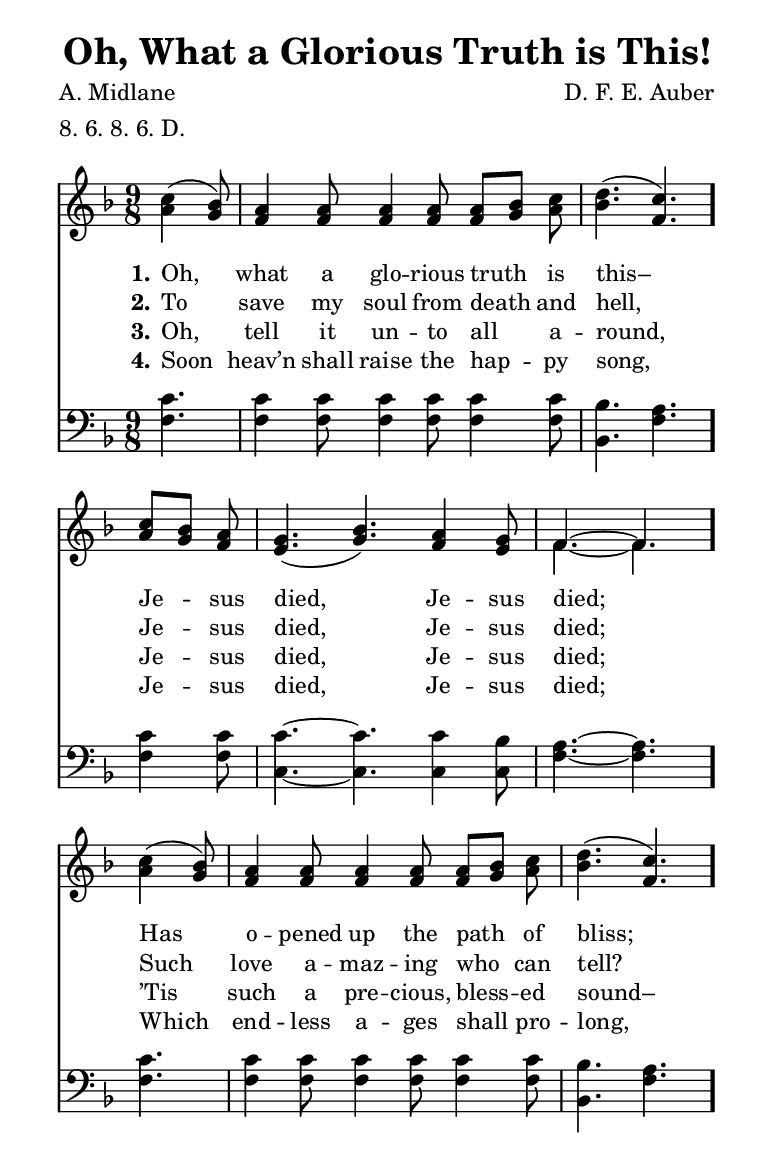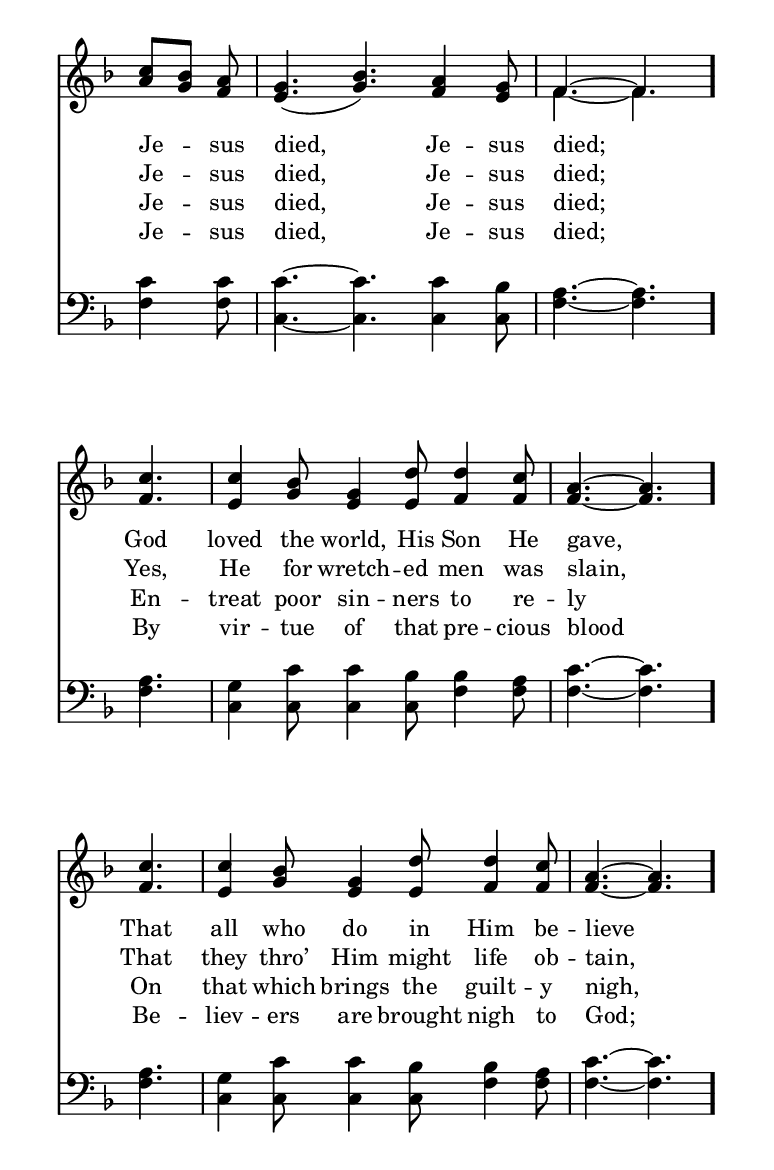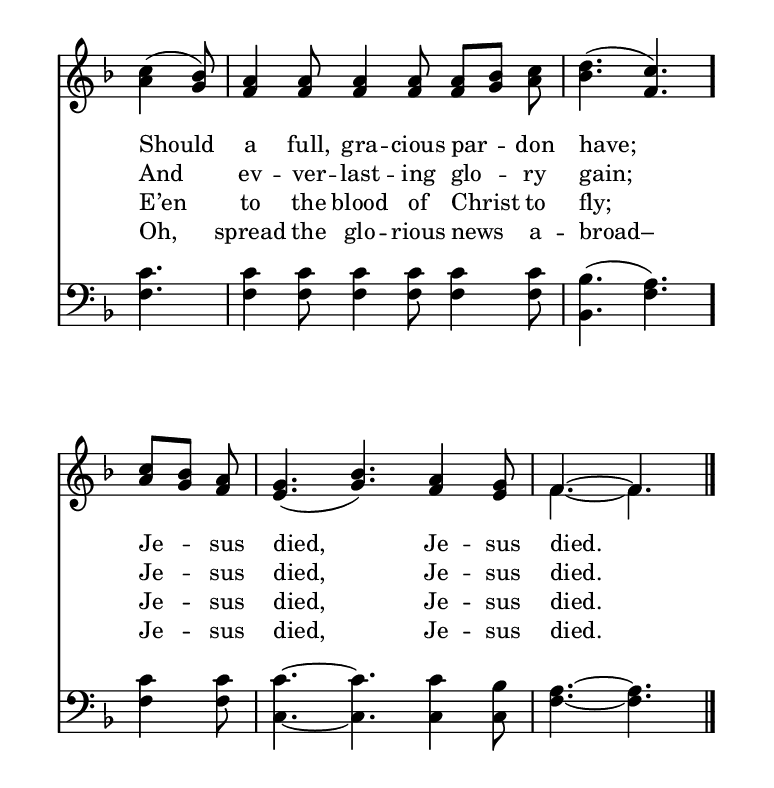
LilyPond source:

\include "common/global.ily"
\paper {
  \include "common/paper.ily"
}

\header{
  %gospel
  hymnnumber = "27"
  title = "Oh, What a Glorious Truth is This!"
  tunename = "Mercy’s Free"
  meter = "8. 6. 8. 6. D." % original has 8. 6. 8. 6. 8. 6. 8. 6.
  poet = "A. Midlane"
  composer = "D. F. E. Auber"
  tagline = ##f
}

global = {
  \include "common/overrides.ily"
  \autoBeamOff
  \override Staff.TimeSignature.style = #'numbered \time 9/8
  \once \override Score.MetronomeMark.transparent = ##t
  \tempo 4 = 80
  \key f \major
  \partial 4.
}

patternOne   = { c4( c8) | c4 c8 c4 c8 c8[ c8] c8 | c4.( c4.) c8[ c8] c8 | c4.( c4.) c4 c8 | c4. ~ c4. }
patternTwo   = { c4. | c4 c8 c4 c8 c4 c8 | c4. ~ c4. c4. | c4 c8 c4 c8 c4 c8 | c4. ~ c4. }
patternThree = { c4. | c4 c8 c4 c8 c4 c8 | c4. c4. c4 c8 | c4. ~ c4. c4 c8 | c4. ~ c4. }
patternFour  = { c4( c8) | c4 c8 c4 c8 c8[ c8] c8 | c4.( c4.) c8[ c8] c8 | c4.( c4.) c4 c8 | c4. ~ c4. }
patternFive  = { c4. | c4 c8 c4 c8 c4 c8 | c4.( c4.) c4 c8 | c4. ~ c4. c4 c8 | c4. ~ c4. }

notesSoprano = {
\global
\relative c' {

    \changePitch \patternOne  { c' bes | a a a a a bes c | d c c bes a | g bes a g | f f }
    \changePitch \patternOne  { c' bes | a a a a a bes c | d c c bes a | g bes a g | f f }
    \changePitch \patternTwo  { c' | c bes g d' d c | a a c | c bes g d' d c | a a }
    \changePitch \patternFour { c bes | a a a a a bes c | d c c bes a | g bes a g | f f }

	\bar "|."

}
}

notesAlto = {
\global
\relative e' {

    \changePitch \patternOne  { a g | f f f f f g a | bes f a g f | e g f e | f f }
    \changePitch \patternOne  { a g | f f f f f g a | bes f a g f | e g f e | f f }
    \changePitch \patternTwo  { f | e g e e f f | f f f | e g e e f f | f f }
    \changePitch \patternFour { a g | f f f f f g a | bes f a g f | e g f e | f f }

}
}

notesTenor = {
\global
\relative a {

    \changePitch \patternThree { c | c c c c c c | bes a c c | c c c bes | a a }
    \changePitch \patternThree { c | c c c c c c | bes a c c | c c c bes | a a }
    \changePitch \patternTwo   { a | g c c bes bes a | c c a | g c c bes bes a | c c }
    \changePitch \patternFive  { c | c c c c c c | bes a c c | c c c bes | a a }

}
}

notesBass = {
\global
\relative a {

    \changePitch \patternThree { f | f f f f f f | bes, f' f f | c c c c | f f }
    \changePitch \patternThree { f | f f f f f f | bes, f' f f | c c c c | f f }
    \changePitch \patternTwo   { f | c c c c f f | f f | f c c c c f f | f f }
    \changePitch \patternFive  { f | f f f f f f | bes, f' f f | c c c c | f f }

}
}

wordsA = \lyricmode {
\set stanza = "1."

Oh, what a glo -- rious truth is this– \bar "."
Je -- sus died, Je -- sus died; \bar "." \break
Has o -- pened up the path of bliss; \bar "."
Je -- sus died, Je -- sus died; \bar "." \break
God loved the world, His Son He gave, \bar "."
That all who do in Him be -- lieve \bar "." \break
Should a full, gra -- cious par -- don have; \bar "."
Je -- sus died, Je -- sus died. \bar "." \break

}

wordsB = \lyricmode {
\set stanza = "2."

To save my soul from death and hell,
Je -- sus died, Je -- sus died;
Such love a -- maz -- ing who can tell?
Je -- sus died, Je -- sus died;
Yes, He for wretch -- ed men was slain,
That they thro’ Him might life ob -- tain,
And ev -- ver -- last -- ing glo -- ry gain;
Je -- sus died, Je -- sus died.

}

wordsC = \lyricmode {
\set stanza = "3."

Oh, tell it un -- to all a -- round,
Je -- sus died, Je -- sus died;
’Tis such a pre -- cious, bless -- ed sound–
Je -- sus died, Je -- sus died;
En -- treat poor sin -- ners to re -- ly
On that which brings the guilt -- y nigh,
E’en to the blood of Christ to fly;
Je -- sus died, Je -- sus died.

}

wordsD = \lyricmode {
\set stanza = "4."

Soon heav’n shall raise the hap -- py song,
Je -- sus died, Je -- sus died;
Which end -- less a -- ges shall pro -- long,
Je -- sus died, Je -- sus died;
By vir -- tue of that pre -- cious blood
Be -- liev -- ers are brought nigh to God;
Oh, spread the glo -- rious news a -- broad–
Je -- sus died, Je -- sus died.

}


\score {
  \context ChoirStaff <<
    \context Staff = upper <<
      \set Staff.autoBeaming = ##f
      \set ChoirStaff.systemStartDelimiter = #'SystemStartBar
      \set ChoirStaff.printPartCombineTexts = ##f
      \partcombine #'(2 . 9) \notesSoprano \notesAlto
      \context NullVoice = sopranos { \voiceOne << \notesSoprano >> }
      \context NullVoice = altos { \voiceTwo << \notesAlto >> }
      \context Lyrics = one   \lyricsto sopranos \wordsA
      \context Lyrics = two   \lyricsto sopranos \wordsB
      \context Lyrics = three \lyricsto sopranos \wordsC
      \context Lyrics = four  \lyricsto sopranos \wordsD
    >>
    \context Staff = men <<
      \set Staff.autoBeaming = ##f
      \clef bass
      \set ChoirStaff.printPartCombineTexts = ##f
      \partcombine #'(2 . 9) \notesTenor \notesBass
      \context NullVoice = tenors { \voiceOne << \notesTenor >> }
      \context NullVoice = basses { \voiceTwo << \notesBass >> }
    >>
  >>
  \layout {
    \include "common/layout.ily"
  }
  \midi{
    \include "common/midi.ily"
  }
}

\version "2.19.49"  % necessary for upgrading to future LilyPond versions.

